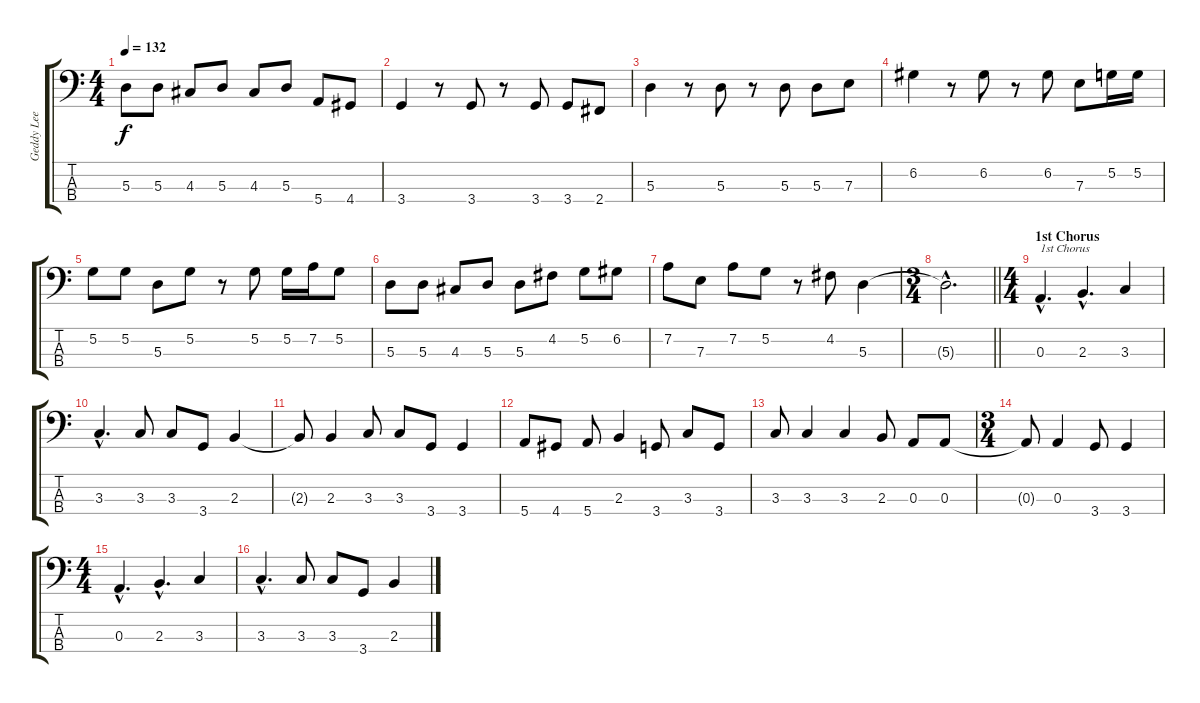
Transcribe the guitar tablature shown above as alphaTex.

\track ("Geddy Lee" "Geddy Lee") {instrument electricbasspick}
\staff {score tabs}
\tuning (G2 D2 A1 E1) {hide}
\ts (4 4)
\tempo 132
\clef f4
\ks c
5.3.8{dy f} 5.3.8 4.3.8 5.3.8 4.3.8 5.3.8 5.4.8 4.4.8 |
3.4.4 r.8 3.4.8 r.8 3.4.8 3.4.8 2.4.8 |
5.3.4 r.8 5.3.8 r.8 5.3.8 5.3.8 7.3.8 |
6.2.4 r.8 6.2.8 r.8 6.2.8 7.3.8 5.2.16 5.2.16 |
5.2.8 5.2.8 5.3.8 5.2.8 r.8 5.2.8 5.2.16 7.2.16 5.2.8 |
5.3.8 5.3.8 4.3.8 5.3.8 5.3.8 4.2.8 5.2.8 6.2.8 |
7.2.8 7.3.8 7.2.8 5.2.8 r.8 4.2.8 5.3.4 |
\ts (3 4)
\barLineRight lightlight
5.3{hac t}.2{d} |
\ts (4 4)
\section ("" "1st Chorus")
0.3{hac}.4{d txt "1st Chorus"} 2.3{hac}.4{d} 3.3.4 |
3.3{hac}.4{d} 3.3.8 3.3.8 3.4.8 2.3.4 |
2.3{t}.8 2.3.4 3.3.8 3.3.8 3.4.8 3.4.4 |
5.4.8 4.4.8 5.4.8 2.3.4 3.4.8 3.3.8 3.4.8 |
3.3.8 3.3.4 3.3.4 2.3.8 0.3.8 0.3.8 |
\ts (3 4)
0.3{t}.8 0.3.4 3.4.8 3.4.4 |
\ts (4 4)
0.3{hac}.4{d} 2.3{hac}.4{d} 3.3.4 |
3.3{hac}.4{d} 3.3.8 3.3.8 3.4.8 2.3.4
